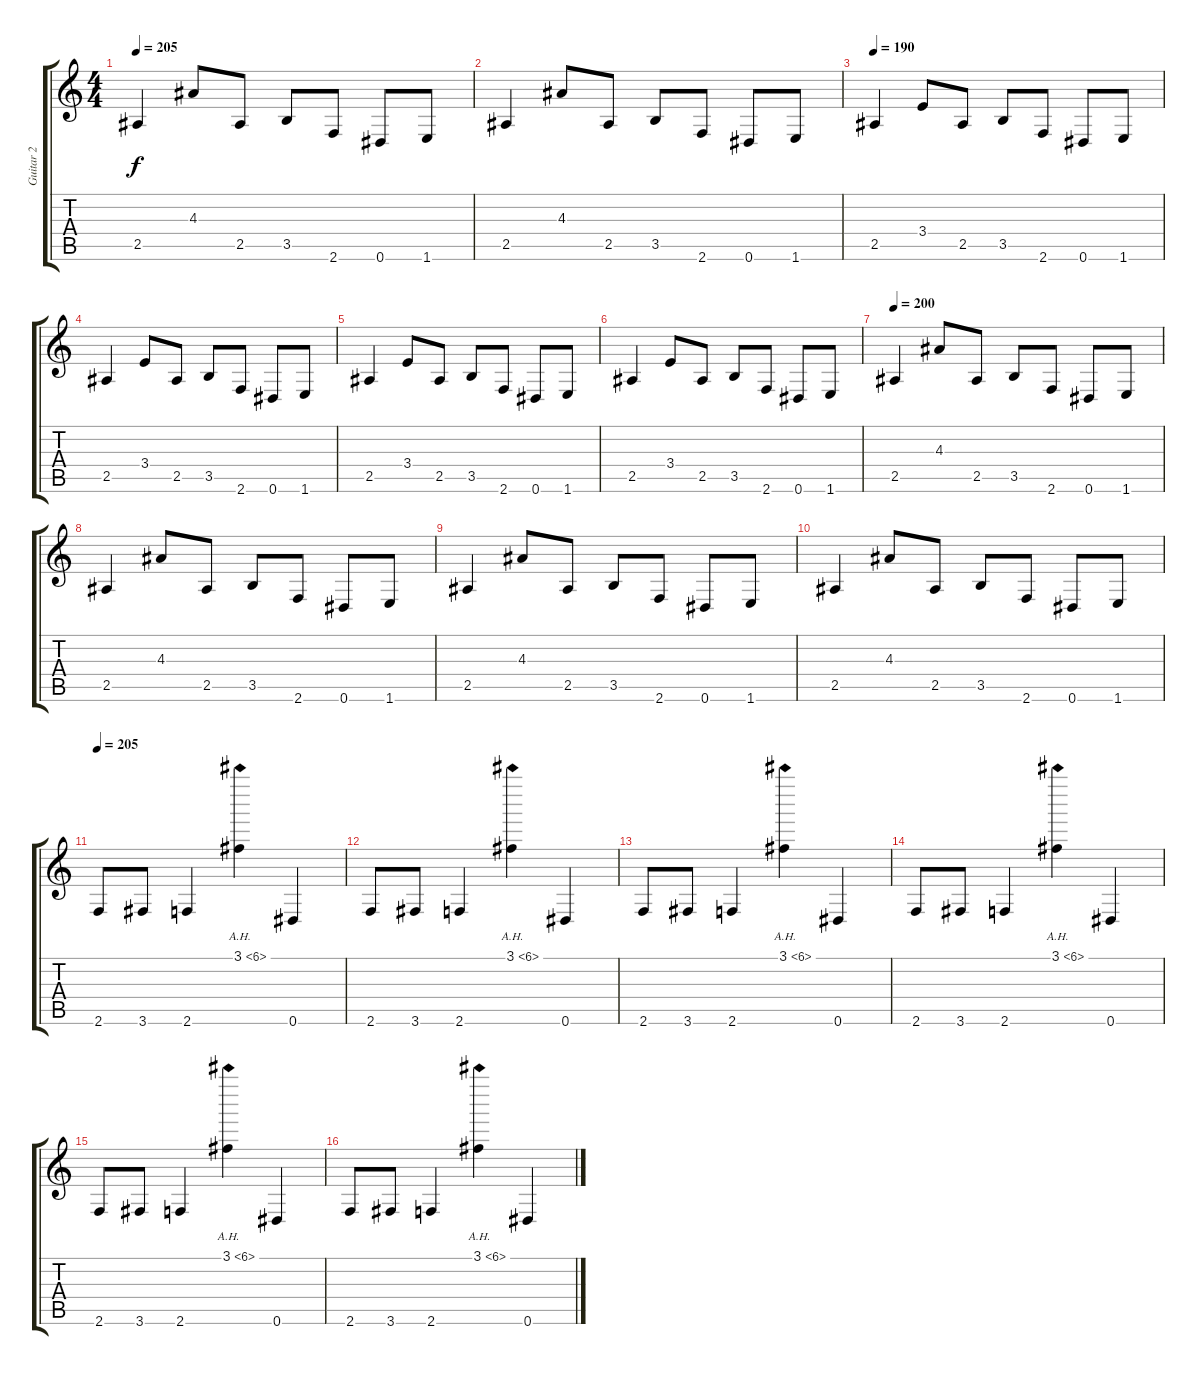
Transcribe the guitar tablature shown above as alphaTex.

\track ("Guitar 2" "Guitar 2") {instrument overdrivenguitar}
\staff {score tabs}
\tuning (Eb4 Bb3 Gb3 Db3 Ab2 Eb2) {hide}
\ts (4 4)
\tempo 205
\clef g2
\ks c
2.5.4{dy f} 4.3.8 2.5.8 3.5.8 2.6.8 0.6.8 1.6.8 |
2.5.4 4.3.8 2.5.8 3.5.8 2.6.8 0.6.8 1.6.8 |
\tempo 190
2.5.4 3.4.8 2.5.8 3.5.8 2.6.8 0.6.8 1.6.8 |
2.5.4 3.4.8 2.5.8 3.5.8 2.6.8 0.6.8 1.6.8 |
2.5.4 3.4.8 2.5.8 3.5.8 2.6.8 0.6.8 1.6.8 |
2.5.4 3.4.8 2.5.8 3.5.8 2.6.8 0.6.8 1.6.8 |
\tempo 200
2.5.4 4.3.8 2.5.8 3.5.8 2.6.8 0.6.8 1.6.8 |
2.5.4 4.3.8 2.5.8 3.5.8 2.6.8 0.6.8 1.6.8 |
2.5.4 4.3.8 2.5.8 3.5.8 2.6.8 0.6.8 1.6.8 |
2.5.4 4.3.8 2.5.8 3.5.8 2.6.8 0.6.8 1.6.8 |
\tempo 205
2.6.8 3.6.8 2.6.4 3.1{ah 3}.4 0.6.4 |
2.6.8 3.6.8 2.6.4 3.1{ah 3}.4 0.6.4 |
2.6.8 3.6.8 2.6.4 3.1{ah 3}.4 0.6.4 |
2.6.8 3.6.8 2.6.4 3.1{ah 3}.4 0.6.4 |
2.6.8 3.6.8 2.6.4 3.1{ah 3}.4 0.6.4 |
2.6.8 3.6.8 2.6.4 3.1{ah 3}.4 0.6.4
